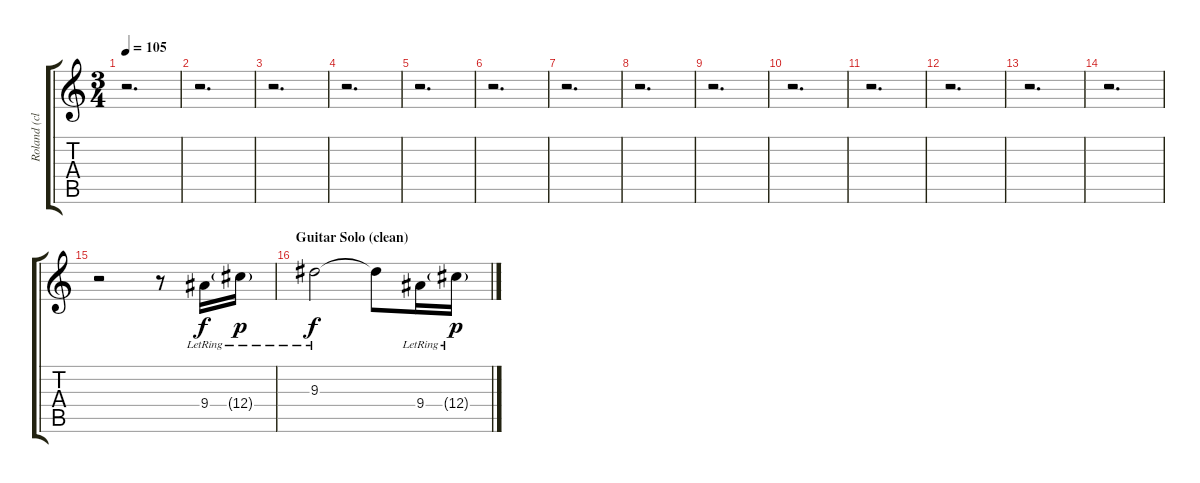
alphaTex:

\track ("Roland (clean)" "Roland (cl") {instrument electricguitarjazz}
\staff {score tabs}
\tuning (Eb4 Bb3 Gb3 Db3 Ab2 Eb2) {hide}
\ts (3 4)
\tempo 105
\clef g2
\ks c
r.2{d dy mp} |
r.2{d} |
r.2{d} |
r.2{d} |
r.2{d} |
r.2{d} |
r.2{d} |
r.2{d} |
r.2{d} |
r.2{d} |
r.2{d} |
r.2{d} |
r.2{d} |
r.2{d} |
r.2{volume 12} r.8 9.4{lr}.16{dy f} 12.4{g lr}.16{dy p} |
\section ("" "Guitar Solo (clean)")
9.3{lr}.2{dy f} 9.3{t}.8 9.4{lr}.16 12.4{g lr}.16{dy p}
